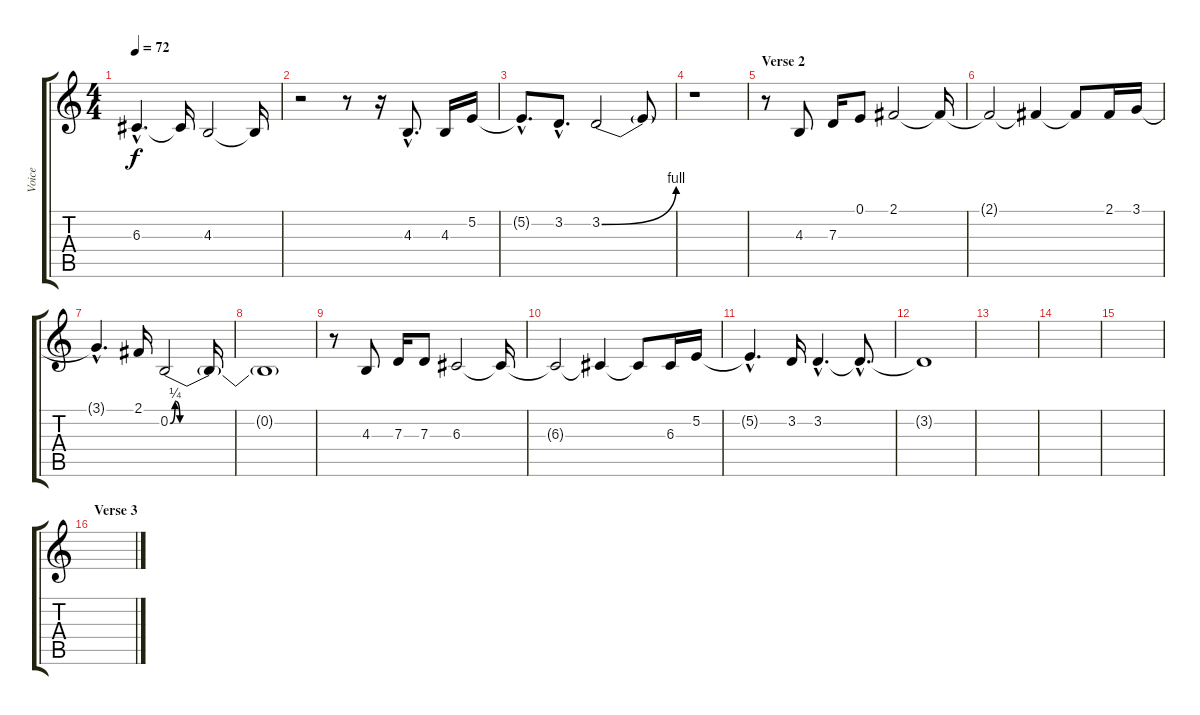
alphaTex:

\track ("Voice" "Voice") {instrument oboe}
\staff {score tabs}
\tuning (E4 B3 G3 D3 A2 E2) {hide}
\ts (4 4)
\tempo 72
\clef g2
\ks c
6.3{hac t}.4{d dy f} 6.3{t}.16 4.3.2 4.3{t}.16 |
r.2 r.8 r.16 4.3{hac}.8{d} 4.3.16 5.2.16 |
5.2{hac t}.8{d} 3.2{hac}.8{d} 3.2{be (bend 0 0 60 4)}.2 3.2{t}.8 |
r.1 |
\section ("" "Verse 2")
r.8 4.3.8 7.3.16 0.1.8 2.1.2 2.1{t}.16 |
2.1{t}.2 2.1{t}.4 2.1{t}.8 2.1.16 3.1.16 |
3.1{hac t}.4{d} 2.1.16 0.2{be (custom 0 0 2 1 4 0 45 0 60 0)}.2 0.2{t}.16 |
0.2{t}.1 |
r.8 4.3.8 7.3.16 7.3.8 6.3.2 6.3{t}.16 |
6.3{t}.2 6.3{t}.4 6.3{t}.8 6.3.16 5.2.16 |
5.2{hac t}.4{d} 3.2.16 3.2{hac}.4{d} 3.2{hac t}.8{d} |
3.2{t}.1 |
|
|
|
\section ("" "Verse 3")
